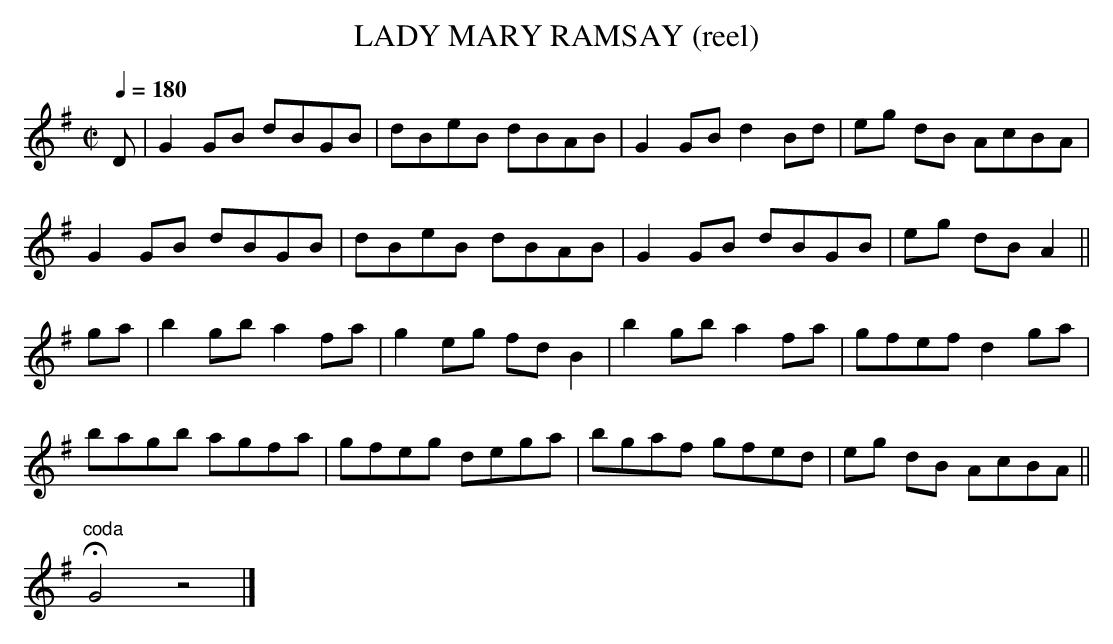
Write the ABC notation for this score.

X:1
T:LADY MARY RAMSAY (reel)
Q:1/4=180
M:C|
L:1/8
K:G
D|G2GB dBGB|dBeB dBAB|G2GB d2Bd|eg dB AcBA|
G2GB dBGB|dBeB dBAB|G2GB dBGB|eg dBA2||
ga|b2gb a2fa|g2eg fdB2|b2gb a2fa|gfef d2ga|
bagb agfa|gfeg dega|bgaf gfed|eg dB AcBA||
"^coda"HG4z4|]
